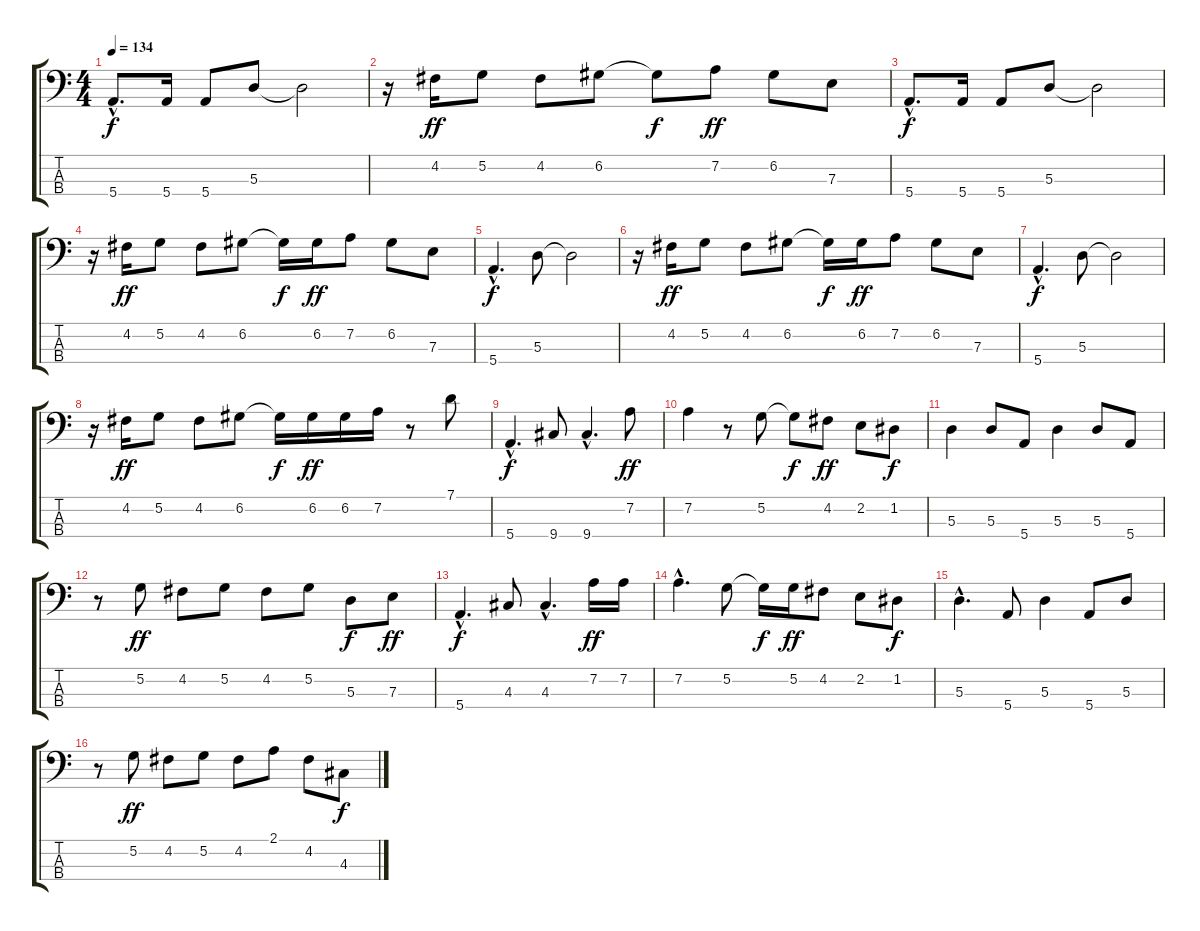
\track "" {instrument electricbasspick}
\staff {score tabs}
\tuning (G2 D2 A1 E1) {hide}
\ts (4 4)
\tempo 134
\clef f4
\ks c
5.4{hac}.8{d dy f} 5.4.16 5.4.8 5.3.8 5.3{t}.2 |
r.16 4.2.16{dy ff} 5.2.8 4.2.8 6.2.8 6.2{t}.8{dy f} 7.2.8{dy ff} 6.2.8 7.3.8 |
5.4{hac}.8{d dy f} 5.4.16 5.4.8 5.3.8 5.3{t}.2 |
r.16 4.2.16{dy ff} 5.2.8 4.2.8 6.2.8 6.2{t}.16{dy f} 6.2.16{dy ff} 7.2.8 6.2.8 7.3.8 |
5.4{hac}.4{d dy f} 5.3.8 5.3{t}.2 |
r.16 4.2.16{dy ff} 5.2.8 4.2.8 6.2.8 6.2{t}.16{dy f} 6.2.16{dy ff} 7.2.8 6.2.8 7.3.8 |
5.4{hac}.4{d dy f} 5.3.8 5.3{t}.2 |
r.16 4.2.16{dy ff} 5.2.8 4.2.8 6.2.8 6.2{t}.16{dy f} 6.2.16{dy ff} 6.2.16 7.2.16 r.8 7.1.8 |
5.4{hac}.4{d dy f} 9.4.8 9.4{hac}.4{d} 7.2.8{dy ff} |
7.2.4 r.8 5.2.8 5.2{t}.8{dy f} 4.2.8{dy ff} 2.2.8 1.2.8{dy f} |
5.3.4 5.3.8 5.4.8 5.3.4 5.3.8 5.4.8 |
r.8 5.2.8{dy ff} 4.2.8 5.2.8 4.2.8 5.2.8 5.3.8{dy f} 7.3.8{dy ff} |
5.4{hac}.4{d dy f} 4.3.8 4.3{hac}.4{d} 7.2.16{dy ff} 7.2.16 |
7.2{hac}.4{d} 5.2.8 5.2{t}.16{dy f} 5.2.16{dy ff} 4.2.8 2.2.8 1.2.8{dy f} |
5.3{hac}.4{d} 5.4.8 5.3.4 5.4.8 5.3.8 |
r.8 5.2.8{dy ff} 4.2.8 5.2.8 4.2.8 2.1.8 4.2.8 4.3.8{dy f}
